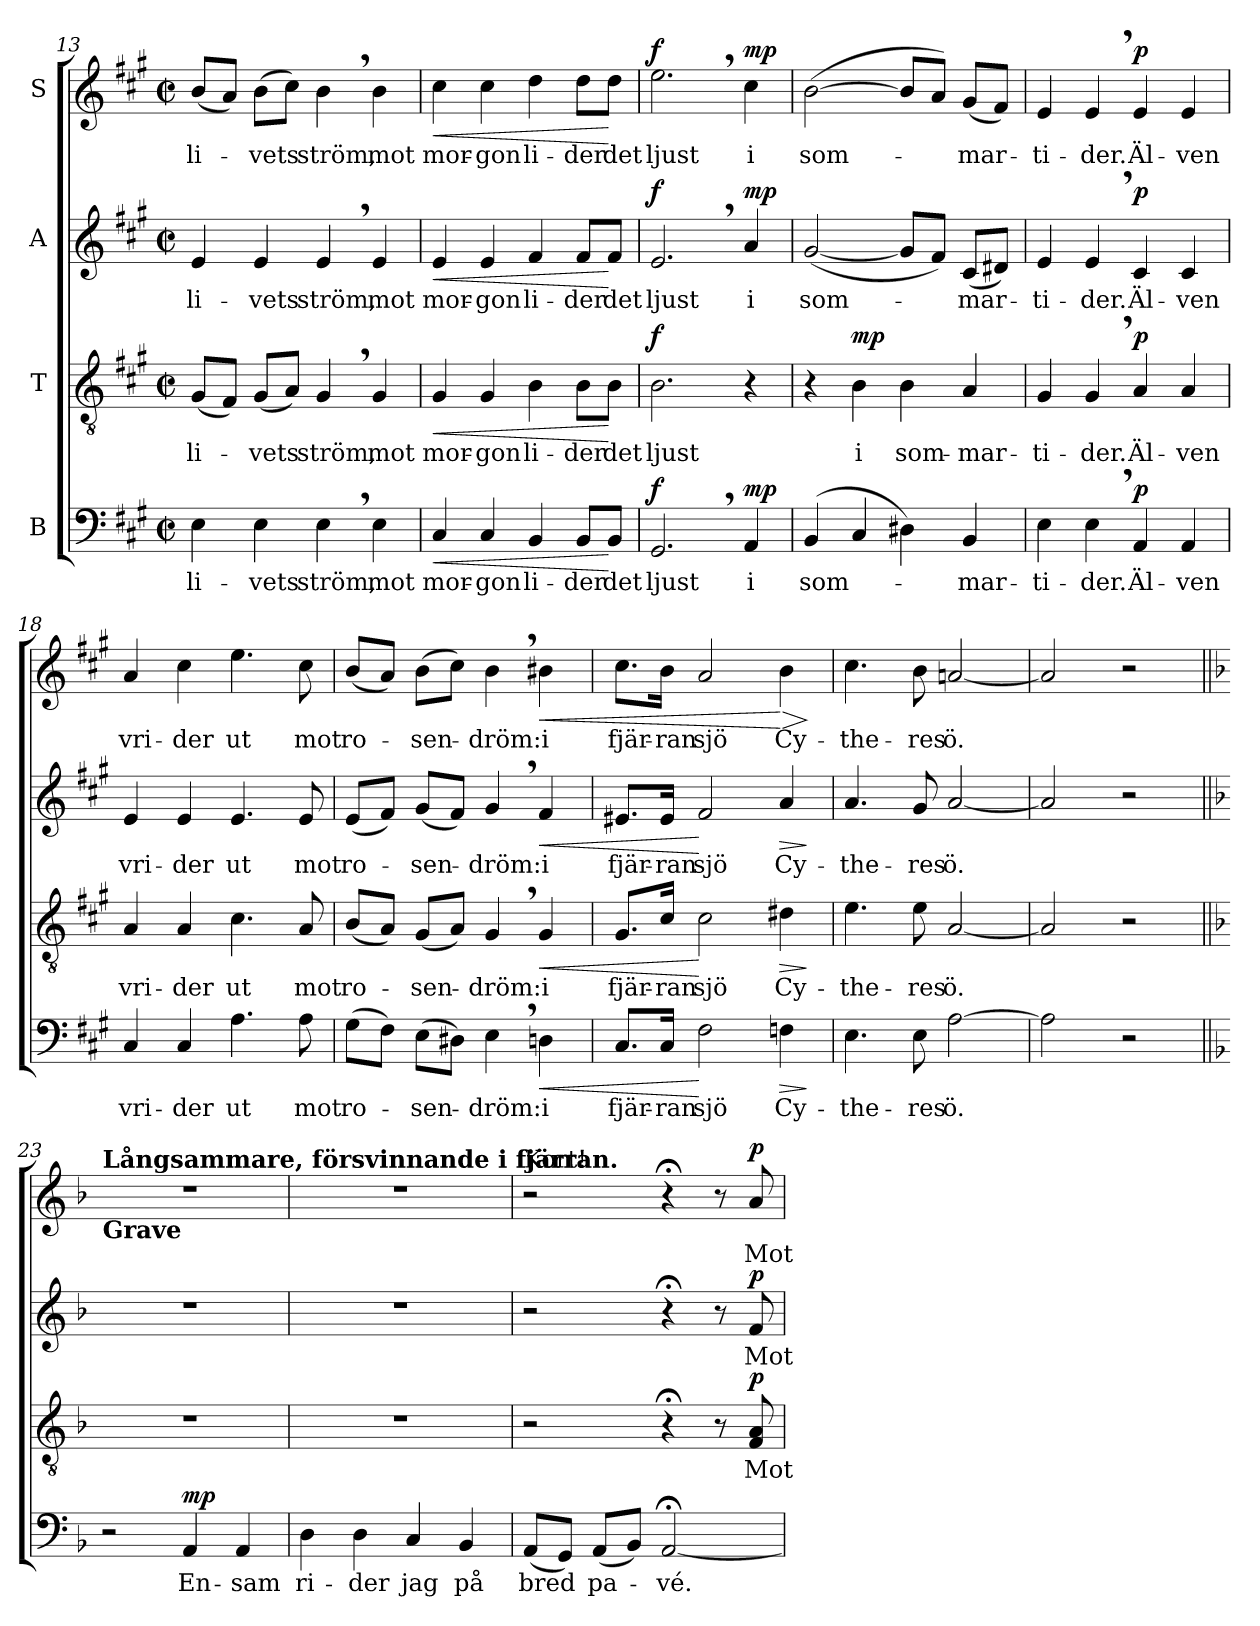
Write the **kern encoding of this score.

**kern	**text	**dynam	**kern	**text	**dynam	**kern	**text	**dynam	**kern	**text	**dynam
*part4	*part4	*part4	*part3	*part3	*part3	*part2	*part2	*part2	*part1	*part1	*part1
*staff4	*staff4	*staff4	*staff3	*staff3	*staff3	*staff2	*staff2	*staff2	*staff1	*staff1	*staff1
*I"B	*	*	*I"T	*	*	*I"A	*	*	*I"S	*	*
*clefF4	*	*	*clefGv2	*	*	*clefG2	*	*	*clefG2	*	*
*k[f#c#g#]	*	*	*k[f#c#g#]	*	*	*k[f#c#g#]	*	*	*k[f#c#g#]	*	*
*A:	*	*	*A:	*	*	*A:	*	*	*A:	*	*
*M2/2	*	*	*M2/2	*	*	*M2/2	*	*	*M2/2	*	*
*met(c|)	*	*	*met(c|)	*	*	*met(c|)	*	*	*met(c|)	*	*
=13	=13	=13	=13	=13	=13	=13	=13	=13	=13	=13	=13
!	!LO:LY:b	!	!	!LO:LY:b	!	!	!LO:LY:b	!	!	!LO:LY:b	!
4E\	li-	.	(<8G#/L	li-	.	4e/	li-	.	(<8b/L	li-	.
.	.	.	8F#/J)	.	.	.	.	.	8a/J)	.	.
!	!LO:LY:b	!	!	!LO:LY:b	!	!	!LO:LY:b	!	!	!LO:LY:b	!
4E\	-vets	.	(<8G#/L	-vets	.	4e/	-vets	.	(>8b\L	-vets	.
.	.	.	8A/J)	.	.	.	.	.	8cc#\J)	.	.
!	!LO:LY:b	!	!	!LO:LY:b	!	!	!LO:LY:b	!	!	!LO:LY:b	!
4E,>\	ström,	.	4G#,>/	ström,	.	4e,>/	ström,	.	4b,>\	ström,	.
!	!LO:LY:b	!	!	!LO:LY:b	!	!	!LO:LY:b	!	!	!LO:LY:b	!
4E\	mot	.	4G#/	mot	.	4e/	mot	.	4b\	mot	.
=14	=14	=14	=14	=14	=14	=14	=14	=14	=14	=14	=14
!	!LO:LY:b	!LO:HP:b	!	!LO:LY:b	!LO:HP:b	!	!LO:LY:b	!LO:HP:b	!	!LO:LY:b	!LO:HP:b
4C#/	mor-	<	4G#/	mor-	<	4e/	mor-	<	4cc#\	mor-	<
!	!LO:LY:b	!	!	!LO:LY:b	!	!	!LO:LY:b	!	!	!LO:LY:b	!
4C#/	-gon	.	4G#/	-gon	.	4e/	-gon	.	4cc#\	-gon	.
!	!LO:LY:b	!	!	!LO:LY:b	!	!	!LO:LY:b	!	!	!LO:LY:b	!
4BB/	li-	.	4B\	li-	.	4f#/	li-	.	4dd\	li-	.
!	!LO:LY:b	!	!	!LO:LY:b	!	!	!LO:LY:b	!	!	!LO:LY:b	!
8BB/L	-der	.	8B\L	-der	.	8f#/L	-der	.	8dd\L	-der	.
!	!LO:LY:b	!	!	!LO:LY:b	!	!	!LO:LY:b	!	!	!LO:LY:b	!
8BB/J	det	[	8B\J	det	[	8f#/J	det	[	8dd\J	det	[
=15	=15	=15	=15	=15	=15	=15	=15	=15	=15	=15	=15
!	!LO:LY:b	!LO:DY:a	!	!LO:LY:b	!LO:DY:a	!	!LO:LY:b	!LO:DY:a	!	!LO:LY:b	!LO:DY:a
2.GG#,>/	ljust	f	2.B\	ljust	f	2.e,>/	ljust	f	2.ee,>\	ljust	f
!	!LO:LY:b	!LO:DY:a	!	!	!	!	!LO:LY:b	!LO:DY:a	!	!LO:LY:b	!LO:DY:a
4AA/	i	mp	4r	.	.	4a/	i	mp	4cc#\	i	mp
=16	=16	=16	=16	=16	=16	=16	=16	=16	=16	=16	=16
!	!LO:LY:b	!	!	!	!	!	!LO:LY:b	!	!	!LO:LY:b	!
(>4BB/	som-	.	4r	.	.	(<[2g#/	som-	.	(>[2b\	som-	.
!	!	!	!	!LO:LY:b	!LO:DY:a	!	!	!	!	!	!
4C#/	.	.	4B\	i	mp	.	.	.	.	.	.
!	!	!	!	!LO:LY:b	!	!	!	!	!	!	!
4D#X\)	.	.	4B\	som-	.	8g#/L]	.	.	8b/L]	.	.
.	.	.	.	.	.	8f#/J)	.	.	8a/J)	.	.
!	!LO:LY:b	!	!	!LO:LY:b	!	!	!LO:LY:b	!	!	!LO:LY:b	!
4BB/	-mar-	.	4A/	-mar-	.	(<8c#/L	-mar-	.	(<8g#/L	-mar-	.
.	.	.	.	.	.	8d#X/J)	.	.	8f#/J)	.	.
=17	=17	=17	=17	=17	=17	=17	=17	=17	=17	=17	=17
!	!LO:LY:b	!	!	!LO:LY:b	!	!	!LO:LY:b	!	!	!LO:LY:b	!
4E\	-ti-	.	4G#/	-ti-	.	4e/	-ti-	.	4e/	-ti-	.
!	!LO:LY:b	!	!	!LO:LY:b	!	!	!LO:LY:b	!	!	!LO:LY:b	!
4E,>\	-der.	.	4G#,>/	-der.	.	4e,>/	-der.	.	4e,>/	-der.	.
!	!LO:LY:b	!LO:DY:a	!	!LO:LY:b	!LO:DY:a	!	!LO:LY:b	!LO:DY:a	!	!LO:LY:b	!LO:DY:a
4AA/	Äl-	p	4A/	Äl-	p	4c#/	Äl-	p	4e/	Äl-	p
!	!LO:LY:b	!	!	!LO:LY:b	!	!	!LO:LY:b	!	!	!LO:LY:b	!
4AA/	-ven	.	4A/	-ven	.	4c#/	-ven	.	4e/	-ven	.
!!LO:PB:g=z
=18	=18	=18	=18	=18	=18	=18	=18	=18	=18	=18	=18
!	!LO:LY:b	!	!	!LO:LY:b	!	!	!LO:LY:b	!	!	!LO:LY:b	!
4C#/	vri-	.	4A/	vri-	.	4e/	vri-	.	4a/	vri-	.
!	!LO:LY:b	!	!	!LO:LY:b	!	!	!LO:LY:b	!	!	!LO:LY:b	!
4C#/	-der	.	4A/	-der	.	4e/	-der	.	4cc#\	-der	.
!	!LO:LY:b	!	!	!LO:LY:b	!	!	!LO:LY:b	!	!	!LO:LY:b	!
4.A\	ut	.	4.c#\	ut	.	4.e/	ut	.	4.ee\	ut	.
!	!LO:LY:b	!	!	!LO:LY:b	!	!	!LO:LY:b	!	!	!LO:LY:b	!
8A\	mot	.	8A/	mot	.	8e/	mot	.	8cc#\	mot	.
=19	=19	=19	=19	=19	=19	=19	=19	=19	=19	=19	=19
!	!LO:LY:b	!	!	!LO:LY:b	!	!	!LO:LY:b	!	!	!LO:LY:b	!
(>8G#\L	ro-	.	(<8B/L	ro-	.	(<8e/L	ro-	.	(<8b/L	ro-	.
8F#\J)	.	.	8A/J)	.	.	8f#/J)	.	.	8a/J)	.	.
!	!LO:LY:b	!	!	!LO:LY:b	!	!	!LO:LY:b	!	!	!LO:LY:b	!
(>8E\L	-sen-	.	(<8G#/L	-sen-	.	(<8g#/L	-sen-	.	(>8b\L	-sen-	.
8D#X\J)	.	.	8A/J)	.	.	8f#/J)	.	.	8cc#\J)	.	.
!	!LO:LY:b	!	!	!LO:LY:b	!	!	!LO:LY:b	!	!	!LO:LY:b	!
4E,>\	-dröm:	.	4G#,>/	-dröm:	.	4g#,>/	-dröm:	.	4b,>\	-dröm:	.
!	!LO:LY:b	!LO:HP:b	!	!LO:LY:b	!LO:HP:b	!	!LO:LY:b	!LO:HP:b	!	!LO:LY:b	!LO:HP:b
4Dn\	i	<	4G#/	i	<	4f#/	i	<	4b#X\	i	<
=20	=20	=20	=20	=20	=20	=20	=20	=20	=20	=20	=20
!	!LO:LY:b	!	!	!LO:LY:b	!	!	!LO:LY:b	!	!	!LO:LY:b	!
8.C#/L	fjär-	.	8.G#/L	fjär-	.	8.e#X/L	fjär-	.	8.cc#\L	fjär-	.
!	!LO:LY:b	!	!	!LO:LY:b	!	!	!LO:LY:b	!	!	!LO:LY:b	!
16C#/Jk	-ran	.	16c#/Jk	-ran	.	16e#/Jk	-ran	.	16b\Jk	-ran	.
!	!LO:LY:b	!	!	!LO:LY:b	!	!	!LO:LY:b	!	!	!LO:LY:b	!
2F#\	sjö	[	2c#\	sjö	[	2f#/	sjö	[	2a/	sjö	.
!	!LO:LY:b	!LO:HP:b	!	!LO:LY:b	!LO:HP:b	!	!LO:LY:b	!LO:HP:b	!	!LO:LY:b	!LO:HP:n=1:b
4Fn\	Cy-	>	4d#X\	Cy-	>	4a/	Cy-	>	4b\	Cy-	[ >
.	.	]	.	.	]	.	.	]	.	.	]
=21	=21	=21	=21	=21	=21	=21	=21	=21	=21	=21	=21
!	!LO:LY:b	!	!	!LO:LY:b	!	!	!LO:LY:b	!	!	!LO:LY:b	!
4.E\	-the-	.	4.e\	-the-	.	4.a/	-the-	.	4.cc#\	-the-	.
!	!LO:LY:b	!	!	!LO:LY:b	!	!	!LO:LY:b	!	!	!LO:LY:b	!
8E\	-res	.	8e\	-res	.	8g#/	-res	.	8b\	-res	.
!	!LO:LY:b	!	!	!LO:LY:b	!	!	!LO:LY:b	!	!	!LO:LY:b	!
[2A\	ö.	.	[2A/	ö.	.	[2a/	ö.	.	[2ani/	ö.	.
=22	=22	=22	=22	=22	=22	=22	=22	=22	=22	=22	=22
2A\]	.	.	2A/]	.	.	2a/]	.	.	2a/]	.	.
2r	.	.	2r	.	.	2r	.	.	2r	.	.
!!LO:LB:g=z
=23||	=23||	=23||	=23||	=23||	=23||	=23||	=23||	=23||	=23||	=23||	=23||
*k[b-]	*	*	*k[b-]	*	*	*k[b-]	*	*	*k[b-]	*	*
*F:	*	*	*F:	*	*	*F:	*	*	*F:	*	*
!	!	!	!	!	!	!	!	!	!LO:TX:a:B:t=Långsammare, försvinnande i fjärran.	!	!
!	!	!	!	!	!	!	!	!	!LO:TX:b:B:t=Grave	!	!
2r	.	.	1r	.	.	1r	.	.	1r	.	.
!	!LO:LY:b	!LO:DY:a	!	!	!	!	!	!	!	!	!
4AA/	En-	mp	.	.	.	.	.	.	.	.	.
!	!LO:LY:b	!	!	!	!	!	!	!	!	!	!
4AA/	-sam	.	.	.	.	.	.	.	.	.	.
=24	=24	=24	=24	=24	=24	=24	=24	=24	=24	=24	=24
!	!LO:LY:b	!	!	!	!	!	!	!	!	!	!
4D\	ri-	.	1r	.	.	1r	.	.	1r	.	.
!	!LO:LY:b	!	!	!	!	!	!	!	!	!	!
4D\	-der	.	.	.	.	.	.	.	.	.	.
!	!LO:LY:b	!	!	!	!	!	!	!	!	!	!
4C/	jag	.	.	.	.	.	.	.	.	.	.
!	!LO:LY:b	!	!	!	!	!	!	!	!	!	!
4BB-/	på	.	.	.	.	.	.	.	.	.	.
=25	=25	=25	=25	=25	=25	=25	=25	=25	=25	=25	=25
!	!	!	!	!	!	!	!	!	!LO:TX:a:t=Kort!	!	!
!	!LO:LY:b	!	!	!	!	!	!	!	!	!	!
(<8AA/L	bred	.	2r	.	.	2r	.	.	2r	.	.
8GG/J)	.	.	.	.	.	.	.	.	.	.	.
!	!LO:LY:b	!	!	!	!	!	!	!	!	!	!
(<8AA/L	pa-	.	.	.	.	.	.	.	.	.	.
8BB-/J)	.	.	.	.	.	.	.	.	.	.	.
!	!LO:LY:b	!	!	!	!	!	!	!	!	!	!
[2AA;</	-vé.	.	4r;<	.	.	4r;<	.	.	4r;<	.	.
.	.	.	8r	.	.	8r	.	.	8r	.	.
!	!	!	!	!LO:LY:b	!LO:DY:a	!	!LO:LY:b	!LO:DY:a	!	!LO:LY:b	!LO:DY:a
.	.	.	8F/ 8A/	Mot	p	8f/	Mot	p	8a/	Mot	p
=	=	=	=	=	=	=	=	=	=	=	=
*-	*-	*-	*-	*-	*-	*-	*-	*-	*-	*-	*-
